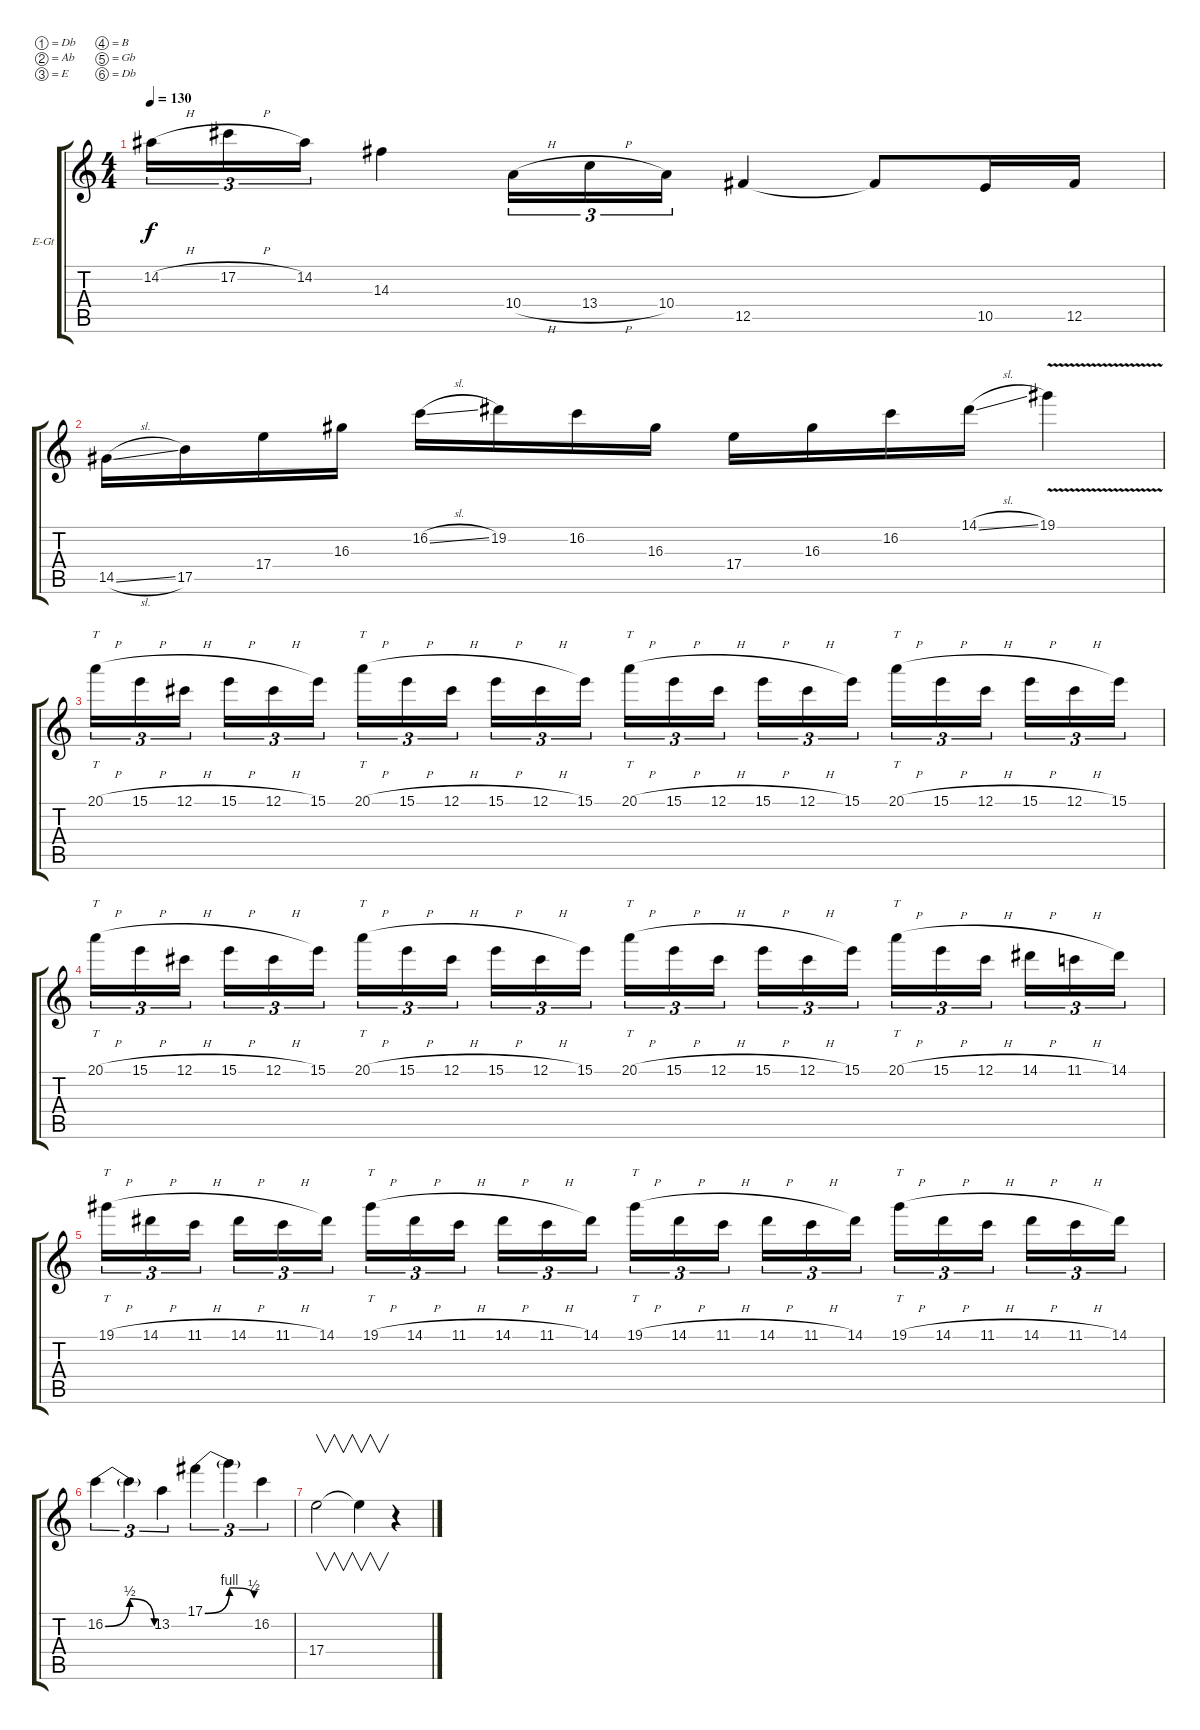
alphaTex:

\bracketExtendMode groupsimilarinstruments
\firstSystemTrackNameOrientation horizontal
\otherSystemsTrackNameOrientation horizontal
\track ("Solo" "E-Gt") {instrument overdrivenguitar}
\staff {score tabs}
\tuning (Db4 Ab3 E3 B2 Gb2 Db2)
\ts (4 4)
\tempo 130
\clef g2
\scale
0.333333
\ks c
14.2{h}.16{tu (3 2) dy f} 17.2{h}.16{tu (3 2)} 14.2.16{tu (3 2)} 14.3.4 10.4{h}.16{tu (3 2)} 13.4{h}.16{tu (3 2)} 10.4.16{tu (3 2)} 12.5.4 12.5{t}.8 10.5.16 12.5.16 |
\scale
0.333333 14.5{sl}.16 17.5.16 17.4.16 16.3.16 16.2{sl}.16 19.2.16 16.2.16 16.3.16 17.4.16 16.3.16 16.2.16 14.1{sl}.16 19.1{v}.4 |
\scale
0.333333 20.1{h}.16{tt tu (3 2)} 15.1{h}.16{tu (3 2)} 12.1{h}.16{tu (3 2)} 15.1{h}.16{tu (3 2)} 12.1{h}.16{tu (3 2)} 15.1.16{tu (3 2)} 20.1{h}.16{tt tu (3 2)} 15.1{h}.16{tu (3 2)} 12.1{h}.16{tu (3 2)} 15.1{h}.16{tu (3 2)} 12.1{h}.16{tu (3 2)} 15.1.16{tu (3 2)} 20.1{h}.16{tt tu (3 2)} 15.1{h}.16{tu (3 2)} 12.1{h}.16{tu (3 2)} 15.1{h}.16{tu (3 2)} 12.1{h}.16{tu (3 2)} 15.1.16{tu (3 2)} 20.1{h}.16{tt tu (3 2)} 15.1{h}.16{tu (3 2)} 12.1{h}.16{tu (3 2)} 15.1{h}.16{tu (3 2)} 12.1{h}.16{tu (3 2)} 15.1.16{tu (3 2)} |
\scale
0.333333 20.1{h}.16{tt tu (3 2)} 15.1{h}.16{tu (3 2)} 12.1{h}.16{tu (3 2)} 15.1{h}.16{tu (3 2)} 12.1{h}.16{tu (3 2)} 15.1.16{tu (3 2)} 20.1{h}.16{tt tu (3 2)} 15.1{h}.16{tu (3 2)} 12.1{h}.16{tu (3 2)} 15.1{h}.16{tu (3 2)} 12.1{h}.16{tu (3 2)} 15.1.16{tu (3 2)} 20.1{h}.16{tt tu (3 2)} 15.1{h}.16{tu (3 2)} 12.1{h}.16{tu (3 2)} 15.1{h}.16{tu (3 2)} 12.1{h}.16{tu (3 2)} 15.1.16{tu (3 2)} 20.1{h}.16{tt tu (3 2)} 15.1{h}.16{tu (3 2)} 12.1{h}.16{tu (3 2)} 14.1{h}.16{tu (3 2)} 11.1{h}.16{tu (3 2)} 14.1.16{tu (3 2)} |
\scale
0.333333 19.1{h}.16{tt tu (3 2)} 14.1{h}.16{tu (3 2)} 11.1{h}.16{tu (3 2)} 14.1{h}.16{tu (3 2)} 11.1{h}.16{tu (3 2)} 14.1.16{tu (3 2)} 19.1{h}.16{tt tu (3 2)} 14.1{h}.16{tu (3 2)} 11.1{h}.16{tu (3 2)} 14.1{h}.16{tu (3 2)} 11.1{h}.16{tu (3 2)} 14.1.16{tu (3 2)} 19.1{h}.16{tt tu (3 2)} 14.1{h}.16{tu (3 2)} 11.1{h}.16{tu (3 2)} 14.1{h}.16{tu (3 2)} 11.1{h}.16{tu (3 2)} 14.1.16{tu (3 2)} 19.1{h}.16{tt tu (3 2)} 14.1{h}.16{tu (3 2)} 11.1{h}.16{tu (3 2)} 14.1{h}.16{tu (3 2)} 11.1{h}.16{tu (3 2)} 14.1.16{tu (3 2)} |
16.2{be (bendrelease 0 0 22.2 2 22.2 2 39.6 0)}.4{tu (3 2)} 16.2{t}.4{tu (3 2)} 13.2.4{tu (3 2)} 17.1{be (bendrelease 0 0 20.4 4 28.2 4 41.4 2)}.4{tu (3 2)} 17.1{t}.4{tu (3 2)} 16.2.4{tu (3 2)} |
17.4.2{v} 17.4{t}.4{v} r.4
